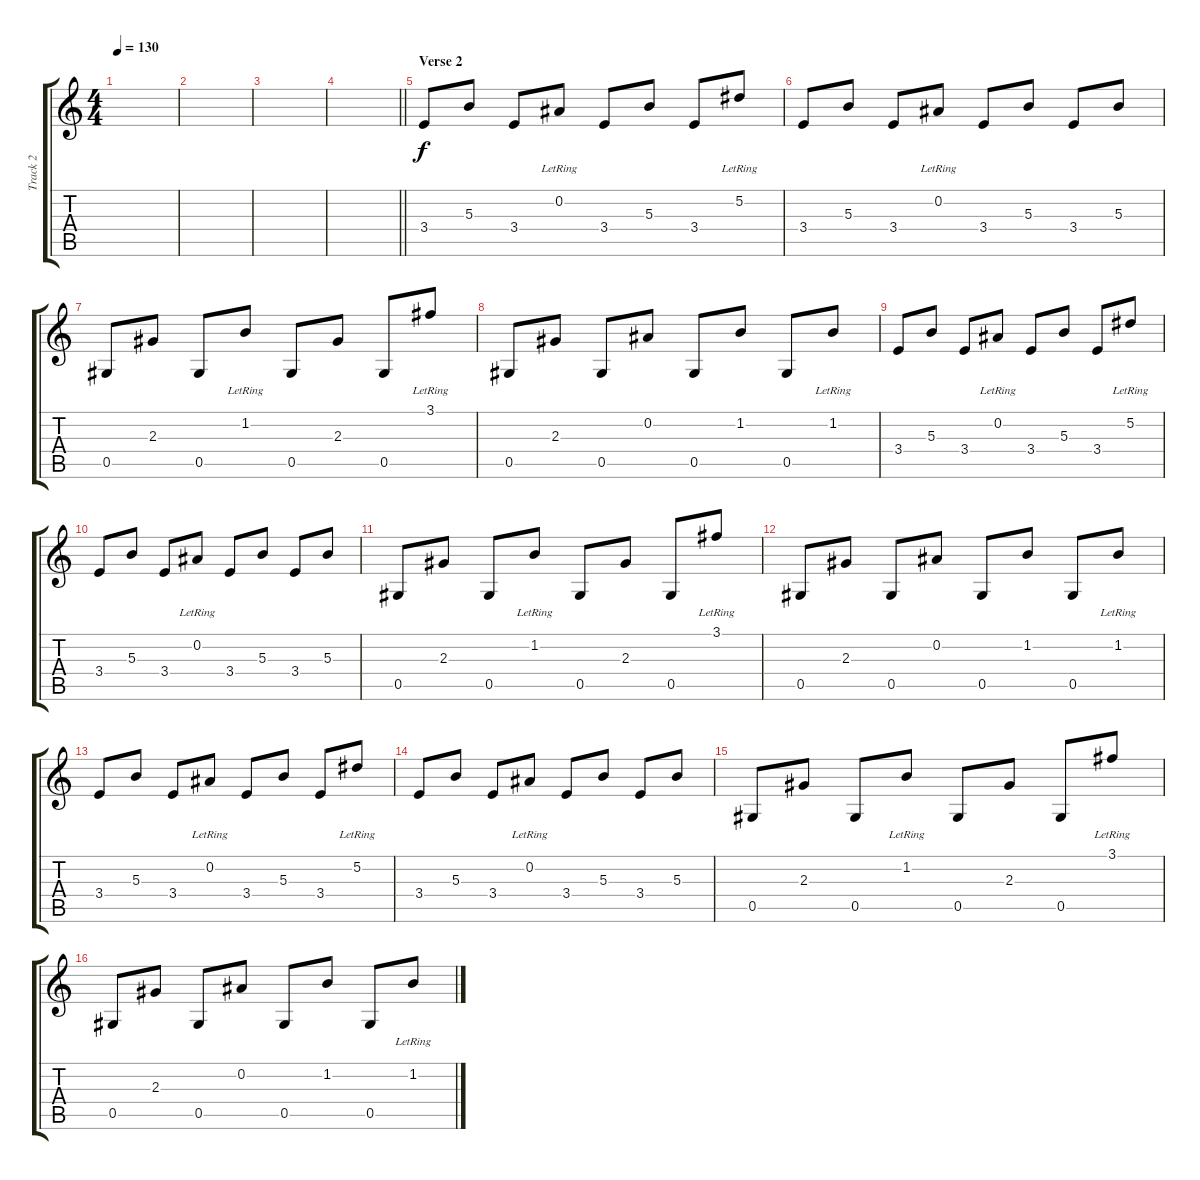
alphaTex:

\track ("Track 2" "Track 2") {instrument acousticguitarsteel}
\staff {score tabs}
\tuning (Eb4 Bb3 Gb3 Db3 Ab2 Db2) {hide}
\ts (4 4)
\tempo 130
\clef g2
\ks c
|
|
|
\barLineRight lightlight
|
\section ("" "Verse 2")
3.4.8 5.3.8 3.4.8 0.2{lr}.8 3.4.8 5.3.8 3.4.8 5.2{lr}.8 |
3.4.8 5.3.8 3.4.8 0.2{lr}.8 3.4.8 5.3.8 3.4.8 5.3.8 |
0.5.8 2.3.8 0.5.8 1.2{lr}.8 0.5.8 2.3.8 0.5.8 3.1{lr}.8 |
0.5.8 2.3.8 0.5.8 0.2.8 0.5.8 1.2.8 0.5.8 1.2{lr}.8 |
3.4.8 5.3.8 3.4.8 0.2{lr}.8 3.4.8 5.3.8 3.4.8 5.2{lr}.8 |
3.4.8 5.3.8 3.4.8 0.2{lr}.8 3.4.8 5.3.8 3.4.8 5.3.8 |
0.5.8 2.3.8 0.5.8 1.2{lr}.8 0.5.8 2.3.8 0.5.8 3.1{lr}.8 |
0.5.8 2.3.8 0.5.8 0.2.8 0.5.8 1.2.8 0.5.8 1.2{lr}.8 |
3.4.8 5.3.8 3.4.8 0.2{lr}.8 3.4.8 5.3.8 3.4.8 5.2{lr}.8 |
3.4.8 5.3.8 3.4.8 0.2{lr}.8 3.4.8 5.3.8 3.4.8 5.3.8 |
0.5.8 2.3.8 0.5.8 1.2{lr}.8 0.5.8 2.3.8 0.5.8 3.1{lr}.8 |
0.5.8 2.3.8 0.5.8 0.2.8 0.5.8 1.2.8 0.5.8 1.2{lr}.8
